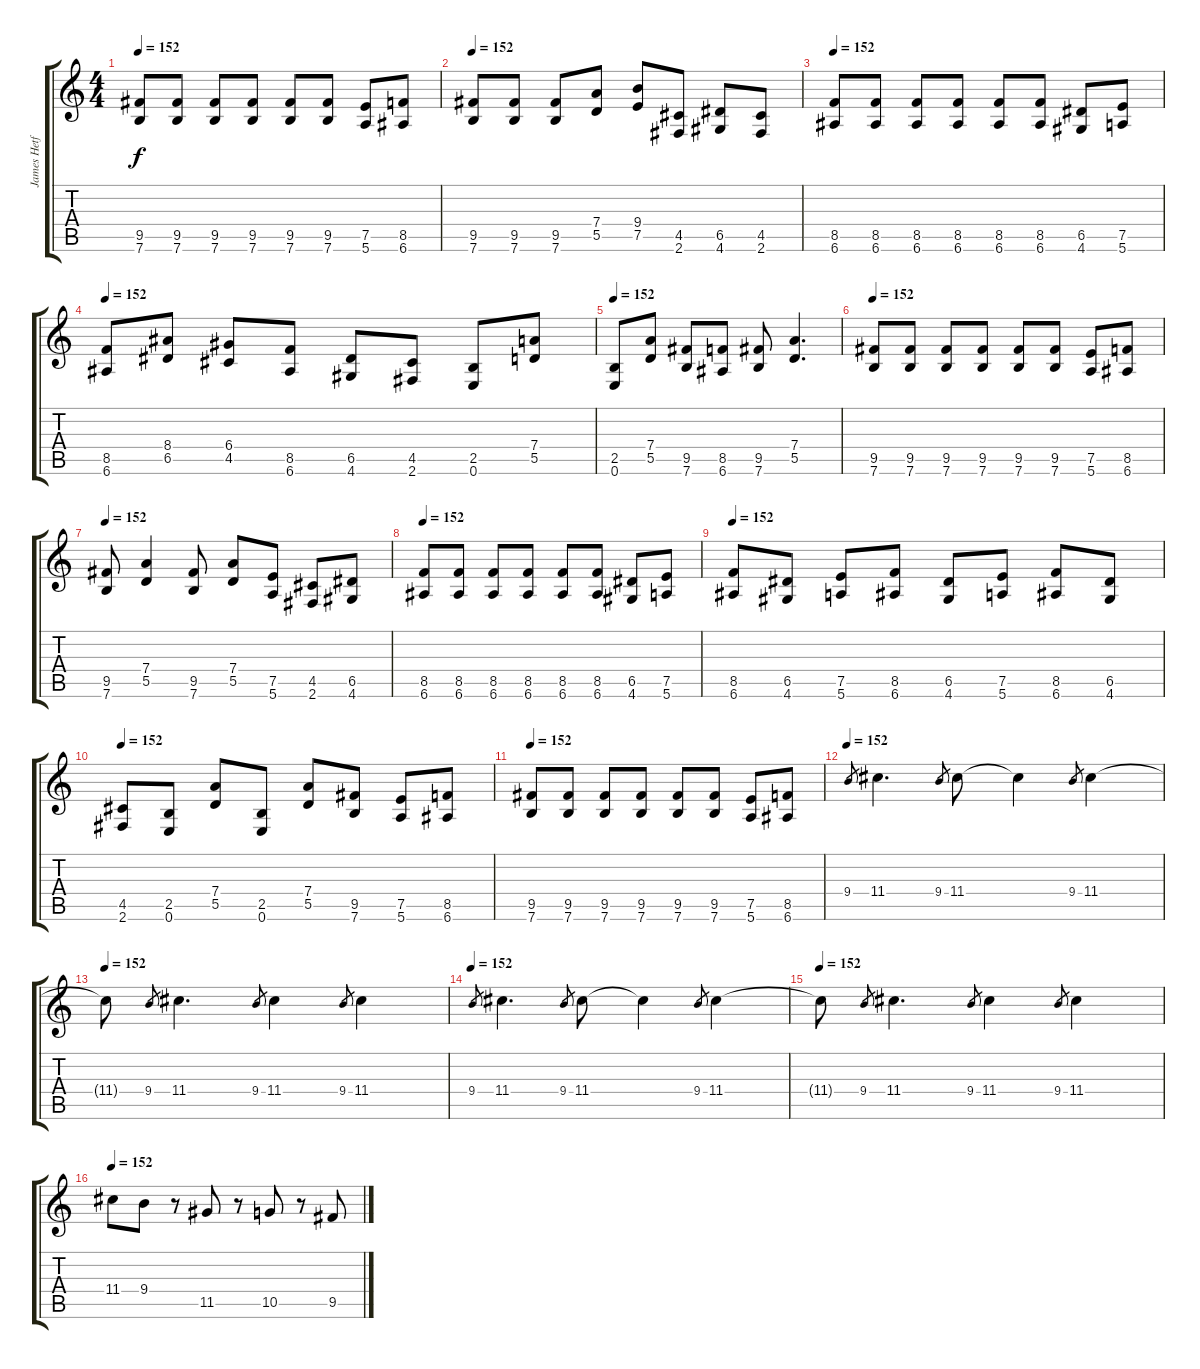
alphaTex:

\track ("James Hetfield" "James Hetf") {instrument distortionguitar}
\staff {score tabs}
\tuning (E4 B3 G3 D3 A2 E2) {hide}
\ts (4 4)
\tempo 152
\clef g2
\ks c
(9.5 7.6).8{dy f} (9.5 7.6).8 (9.5 7.6).8 (9.5 7.6).8 (9.5 7.6).8 (9.5 7.6).8 (7.5 5.6).8 (8.5 6.6).8 |
\tempo 152
(9.5 7.6).8 (9.5 7.6).8 (9.5 7.6).8 (7.4 5.5).8 (9.4 7.5).8 (4.5 2.6).8 (6.5 4.6).8 (4.5 2.6).8 |
\tempo 152
(8.5 6.6).8 (8.5 6.6).8 (8.5 6.6).8 (8.5 6.6).8 (8.5 6.6).8 (8.5 6.6).8 (6.5 4.6).8 (7.5 5.6).8 |
\tempo 152
(8.5 6.6).8 (8.4 6.5).8 (6.4 4.5).8 (8.5 6.6).8 (6.5 4.6).8 (4.5 2.6).8 (2.5 0.6).8 (7.4 5.5).8 |
\tempo 152
(2.5 0.6).8 (7.4 5.5).8 (9.5 7.6).8 (8.5 6.6).8 (9.5 7.6).8 (7.4 5.5).4{d} |
\tempo 152
(9.5 7.6).8 (9.5 7.6).8 (9.5 7.6).8 (9.5 7.6).8 (9.5 7.6).8 (9.5 7.6).8 (7.5 5.6).8 (8.5 6.6).8 |
\tempo 152
(9.5 7.6).8 (7.4 5.5).4 (9.5 7.6).8 (7.4 5.5).8 (7.5 5.6).8 (4.5 2.6).8 (6.5 4.6).8 |
\tempo 152
(8.5 6.6).8 (8.5 6.6).8 (8.5 6.6).8 (8.5 6.6).8 (8.5 6.6).8 (8.5 6.6).8 (6.5 4.6).8 (7.5 5.6).8 |
\tempo 152
(8.5 6.6).8 (6.5 4.6).8 (7.5 5.6).8 (8.5 6.6).8 (6.5 4.6).8 (7.5 5.6).8 (8.5 6.6).8 (6.5 4.6).8 |
\tempo 152
(4.5 2.6).8 (2.5 0.6).8 (7.4 5.5).8 (2.5 0.6).8 (7.4 5.5).8 (9.5 7.6).8 (7.5 5.6).8 (8.5 6.6).8 |
\tempo 152
(9.5 7.6).8 (9.5 7.6).8 (9.5 7.6).8 (9.5 7.6).8 (9.5 7.6).8 (9.5 7.6).8 (7.5 5.6).8 (8.5 6.6).8 |
\tempo 152
9.4.8{gr} 11.4.4{d volume 13} 9.4.8{gr} 11.4.8 11.4{t}.4 9.4.8{gr} 11.4.4 |
\tempo 152
11.4{t}.8 9.4.8{gr} 11.4.4{d} 9.4.8{gr} 11.4.4 9.4.8{gr} 11.4.4 |
\tempo 152
9.4.8{gr} 11.4.4{d} 9.4.8{gr} 11.4.8 11.4{t}.4 9.4.8{gr} 11.4.4 |
\tempo 152
11.4{t}.8 9.4.8{gr} 11.4.4{d} 9.4.8{gr} 11.4.4 9.4.8{gr} 11.4.4 |
\tempo 152
11.4.8 9.4.8 r.8 11.5.8 r.8 10.5.8 r.8 9.5.8
